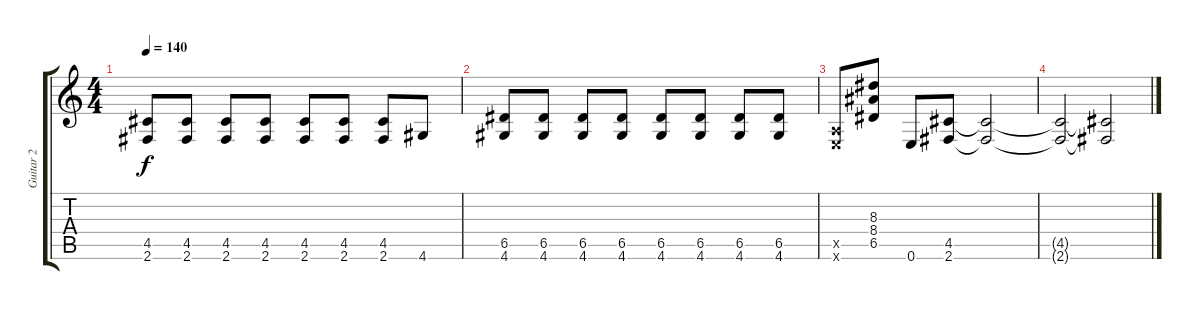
\track ("Guitar 2" "Guitar 2") {instrument overdrivenguitar}
\staff {score tabs}
\tuning (E4 B3 G3 D3 A2 E2) {hide}
\ts (4 4)
\tempo 140
\clef g2
\ks c
(4.5 2.6).8{dy f} (4.5 2.6).8 (4.5 2.6).8 (4.5 2.6).8 (4.5 2.6).8 (4.5 2.6).8 (4.5 2.6).8 4.6.8 |
(6.5 4.6).8 (6.5 4.6).8 (6.5 4.6).8 (6.5 4.6).8 (6.5 4.6).8 (6.5 4.6).8 (6.5 4.6).8 (6.5 4.6).8 |
(0.5{x} 0.6{x}).8 (8.3 8.4 6.5).8 0.6.8 (4.5 2.6).8 (4.5{t} 2.6{t}).2 |
(4.5{t} 2.6{t}).2 (4.5{t} 2.6{t}).2
